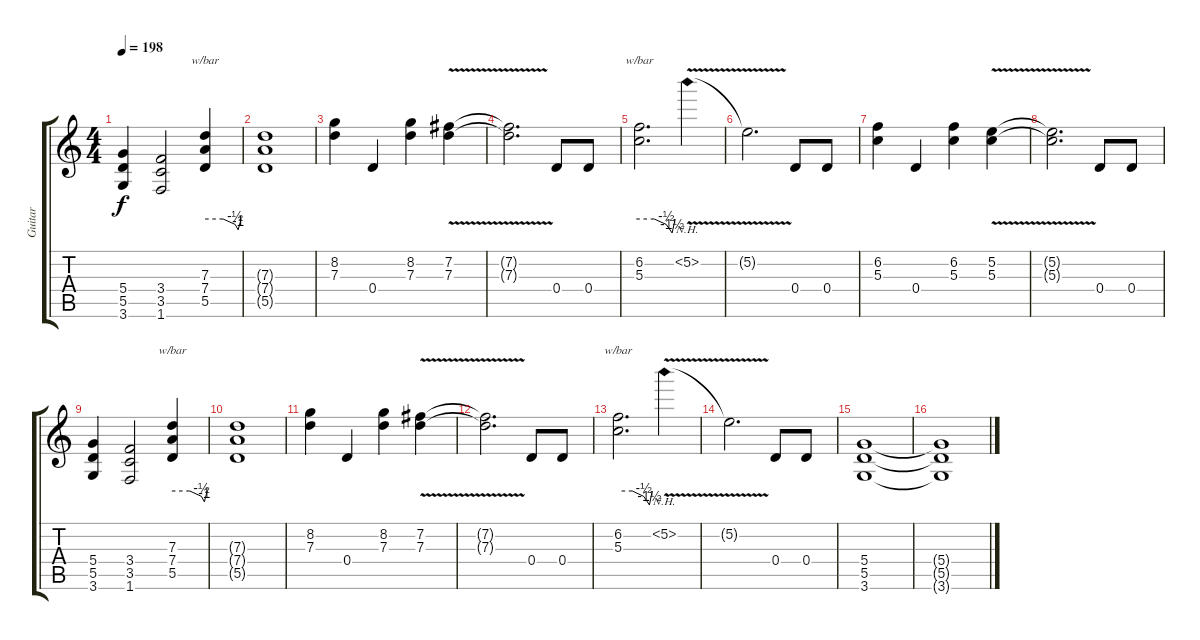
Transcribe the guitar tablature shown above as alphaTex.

\track ("Guitar" "Guitar") {instrument distortionguitar}
\staff {score tabs}
\tuning (E4 B3 G3 D3 A2 E2) {hide}
\ts (4 4)
\tempo 198
\clef g2
\ks c
(5.4 5.5 3.6).4{dy f} (3.4 3.5 1.6).2 (7.3 7.4 5.5).4{tbe (custom default 0 0 30 0 50 -2 55 -4 60 0)} |
(7.3{t} 7.4{t} 5.5{t}).1 |
(8.2 7.3).4 0.4.4 (8.2 7.3).4 (7.2{v} 7.3{v}).4 |
(7.2{v t} 7.3{v t}).2{d} 0.4.8 0.4.8 |
(6.2 5.3).2{d tbe (custom default 0 0 25 0 45 -2 55 -6 60 0)} 5.2{nh v}.4 |
5.2{v t}.2{d} 0.4.8 0.4.8 |
(6.2 5.3).4 0.4.4 (6.2 5.3).4 (5.2{v} 5.3{v}).4 |
(5.2{v t} 5.3{v t}).2{d} 0.4.8 0.4.8 |
(5.4 5.5 3.6).4 (3.4 3.5 1.6).2 (7.3 7.4 5.5).4{tbe (custom default 0 0 30 0 50 -2 55 -4 60 0)} |
(7.3{t} 7.4{t} 5.5{t}).1 |
(8.2 7.3).4 0.4.4 (8.2 7.3).4 (7.2{v} 7.3{v}).4 |
(7.2{v t} 7.3{v t}).2{d} 0.4.8 0.4.8 |
(6.2 5.3).2{d tbe (custom default 0 0 25 0 45 -2 55 -6 60 0)} 5.2{nh v}.4 |
5.2{v t}.2{d} 0.4.8 0.4.8 |
(5.4 5.5 3.6).1 |
(5.4{t} 5.5{t} 3.6{t}).1
